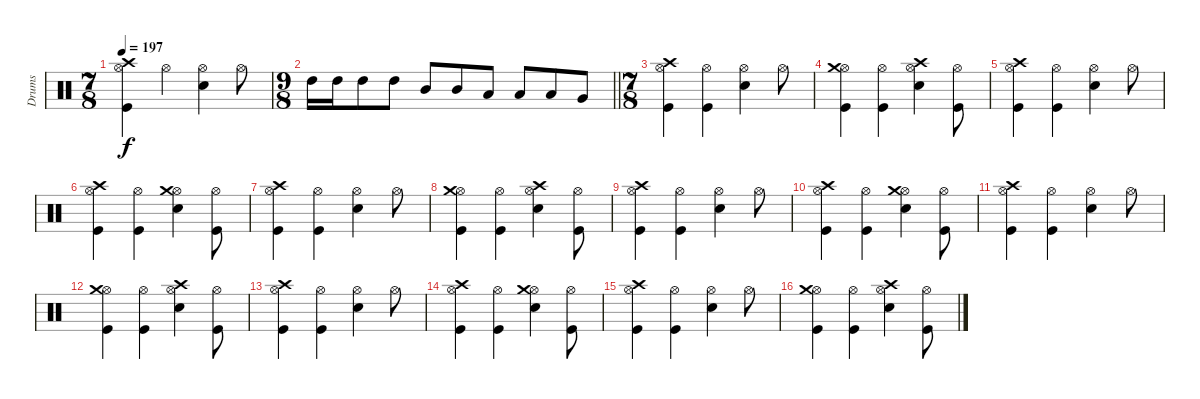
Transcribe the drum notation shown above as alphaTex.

\track ("Drums" "Drums") {instrument percussion}
\staff {score}
\articulation defaults
\ts (7 8)
\tempo 197
\clef neutral
\ks c
("Crash high (hit)" "Hi-Hat (open)" "Kick (hit)").4{dy f} "Hi-Hat (open)".4 ("Hi-Hat (open)" "Electric Snare (hit)").4 "Hi-Hat (open)".8 |
\ts (9 8)
\barLineRight lightlight "High Tom (hit)".16 "High Tom (hit)".16 "High Tom (hit)".8 "High Tom (hit)".8 "Mid Tom (hit)".8 "Mid Tom (hit)".8 "Low Tom (hit)".8 "Low Tom (hit)".8 "Low Tom (hit)".8 "Very Low Tom (hit)".8
|
\ts (7 8)
("Hi-Hat (open)" "Crash high (hit)" "Kick (hit)").4 ("Hi-Hat (open)" "Kick (hit)").4 ("Hi-Hat (open)" "Electric Snare (hit)").4 "Hi-Hat (open)".8 |
("Hi-Hat (open)" "Crash medium (hit)" "Kick (hit)").4 ("Hi-Hat (open)" "Kick (hit)").4 ("Hi-Hat (open)" "Crash high (hit)" "Electric Snare (hit)").4 ("Hi-Hat (open)" "Kick (hit)").8 |
("Hi-Hat (open)" "Crash high (hit)" "Kick (hit)").4 ("Hi-Hat (open)" "Kick (hit)").4 ("Hi-Hat (open)" "Electric Snare (hit)").4 "Hi-Hat (open)".8 |
("Hi-Hat (open)" "Crash high (hit)" "Kick (hit)").4 ("Hi-Hat (open)" "Kick (hit)").4 ("Hi-Hat (open)" "Crash medium (hit)" "Electric Snare (hit)").4 ("Hi-Hat (open)" "Kick (hit)").8 |
("Hi-Hat (open)" "Crash high (hit)" "Kick (hit)").4 ("Hi-Hat (open)" "Kick (hit)").4 ("Hi-Hat (open)" "Electric Snare (hit)").4 "Hi-Hat (open)".8 |
("Hi-Hat (open)" "Crash medium (hit)" "Kick (hit)").4 ("Hi-Hat (open)" "Kick (hit)").4 ("Hi-Hat (open)" "Crash high (hit)" "Electric Snare (hit)").4 ("Hi-Hat (open)" "Kick (hit)").8 |
("Hi-Hat (open)" "Crash high (hit)" "Kick (hit)").4 ("Hi-Hat (open)" "Kick (hit)").4 ("Hi-Hat (open)" "Electric Snare (hit)").4 "Hi-Hat (open)".8 |
("Hi-Hat (open)" "Crash high (hit)" "Kick (hit)").4 ("Hi-Hat (open)" "Kick (hit)").4 ("Hi-Hat (open)" "Crash medium (hit)" "Electric Snare (hit)").4 ("Hi-Hat (open)" "Kick (hit)").8 |
("Hi-Hat (open)" "Crash high (hit)" "Kick (hit)").4 ("Hi-Hat (open)" "Kick (hit)").4 ("Hi-Hat (open)" "Electric Snare (hit)").4 "Hi-Hat (open)".8 |
("Hi-Hat (open)" "Crash medium (hit)" "Kick (hit)").4 ("Hi-Hat (open)" "Kick (hit)").4 ("Hi-Hat (open)" "Crash high (hit)" "Electric Snare (hit)").4 ("Hi-Hat (open)" "Kick (hit)").8 |
("Hi-Hat (open)" "Crash high (hit)" "Kick (hit)").4 ("Hi-Hat (open)" "Kick (hit)").4 ("Hi-Hat (open)" "Electric Snare (hit)").4 "Hi-Hat (open)".8 |
("Hi-Hat (open)" "Crash high (hit)" "Kick (hit)").4 ("Hi-Hat (open)" "Kick (hit)").4 ("Hi-Hat (open)" "Crash medium (hit)" "Electric Snare (hit)").4 ("Hi-Hat (open)" "Kick (hit)").8 |
("Hi-Hat (open)" "Crash high (hit)" "Kick (hit)").4 ("Hi-Hat (open)" "Kick (hit)").4 ("Hi-Hat (open)" "Electric Snare (hit)").4 "Hi-Hat (open)".8 |
("Hi-Hat (open)" "Crash medium (hit)" "Kick (hit)").4 ("Hi-Hat (open)" "Kick (hit)").4 ("Hi-Hat (open)" "Crash high (hit)" "Electric Snare (hit)").4 ("Hi-Hat (open)" "Kick (hit)").8
